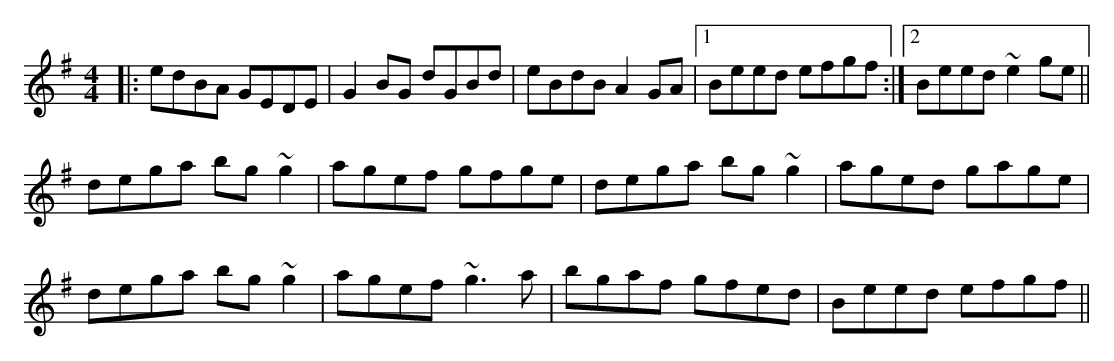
X:1
M:4/4
K:G
|:edBA GEDE|G2BG dGBd|eBdB A2GA|1 Beed efgf:|2 Beed ~e2ge||
dega bg~g2|agef gfge|dega bg~g2|aged gage|
dega bg~g2|agef ~g3a|bgaf gfed|Beed efgf||
